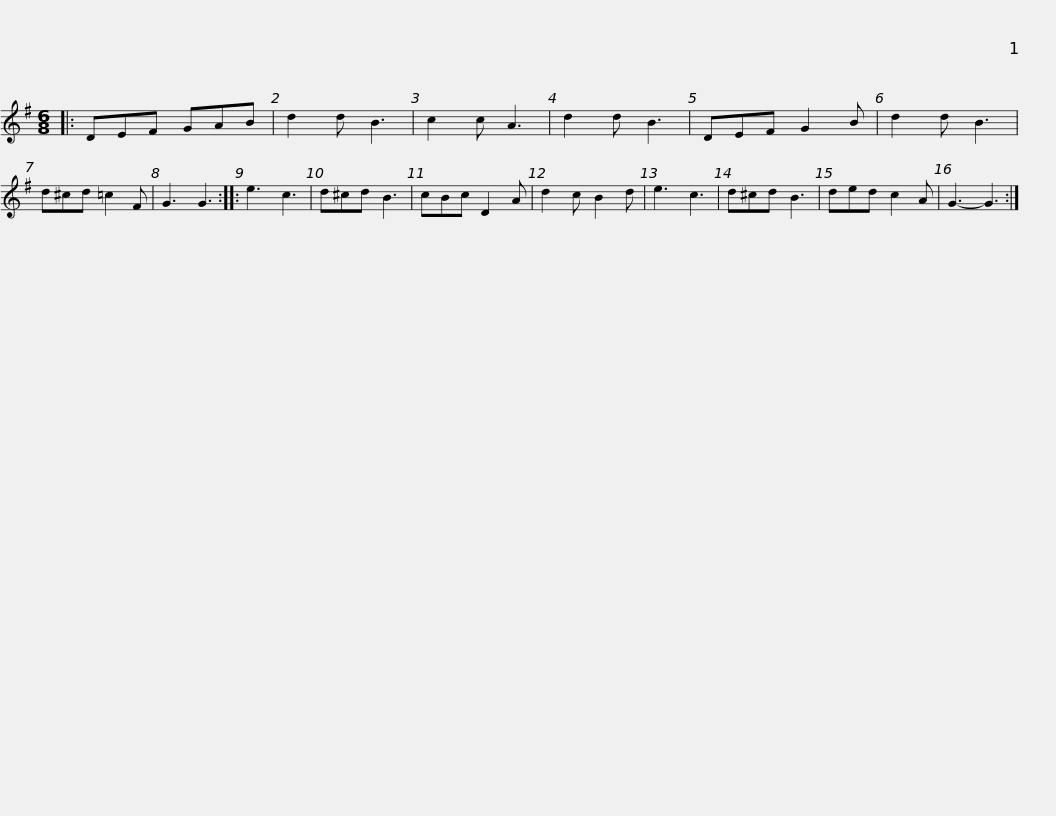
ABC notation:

X:1
L:1/8
M:6/8
I:linebreak $
K:G
V:1 treble
V:1
|: DEF GAB | d2 d B3 | c2 c A3 | d2 d B3 | DEF G2 B | %5
 d2 d B3 | d^cd =c2 F | G3 G3 :: e3 c3 |$ d^cd B3 | %10
 cBc D2 A | d2 c B2 d | e3 c3 | d^cd B3 | ded c2 A | %15
 G3- G3 :| %16
